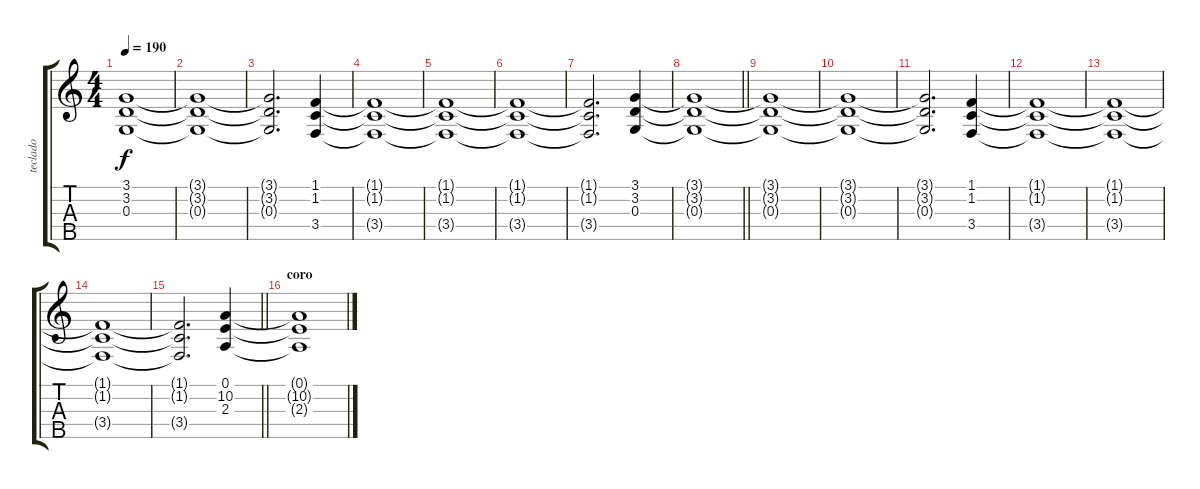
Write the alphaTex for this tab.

\track ("teclado" "teclado") {instrument stringensemble1}
\staff {score tabs}
\tuning (E4 B3 G3 D3 A2) {hide}
\ts (4 4)
\tempo 190
\clef g2
\ks c
(3.1{t} 3.2{t} 0.3{t}).1{dy f} |
(3.1{t} 3.2{t} 0.3{t}).1 |
(3.1{t} 3.2{t} 0.3{t}).2{d} (1.1 1.2 3.4).4 |
(1.1{t} 1.2{t} 3.4{t}).1 |
(1.1{t} 1.2{t} 3.4{t}).1 |
(1.1{t} 1.2{t} 3.4{t}).1 |
(1.1{t} 1.2{t} 3.4{t}).2{d} (3.1 3.2 0.3).4 |
\barLineRight lightlight
(3.1{t} 3.2{t} 0.3{t}).1 |
(3.1{t} 3.2{t} 0.3{t}).1 |
(3.1{t} 3.2{t} 0.3{t}).1 |
(3.1{t} 3.2{t} 0.3{t}).2{d} (1.1 1.2 3.4).4 |
(1.1{t} 1.2{t} 3.4{t}).1 |
(1.1{t} 1.2{t} 3.4{t}).1 |
(1.1{t} 1.2{t} 3.4{t}).1 |
\barLineRight lightlight
(1.1{t} 1.2{t} 3.4{t}).2{d} (0.1 10.2 2.3).4 |
\section ("" "coro")
(0.1{t} 10.2{t} 2.3{t}).1
